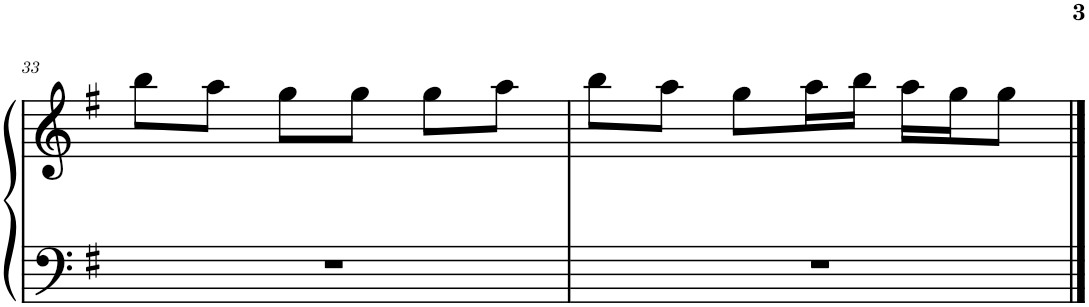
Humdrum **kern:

**kern	**kern
*part1	*part1
*staff2	*staff1
*I"Piano	*
*I'Pno.	*
!!LO:PB:g=z
*clefF4	*clefG2
*k[f#]	*k[f#]
*M3/4	*M3/4
=33	=33
2.r	8bb\L
.	8aa\J
.	8gg\L
.	8gg\J
.	8gg\L
.	8aa\J
=34	=34
2.r	8bb\L
.	8aa\J
.	8gg\L
.	16aa\L
.	16bb\JJ
.	16aa\LL
.	16gg\J
.	8gg\J
==	==
*-	*-
